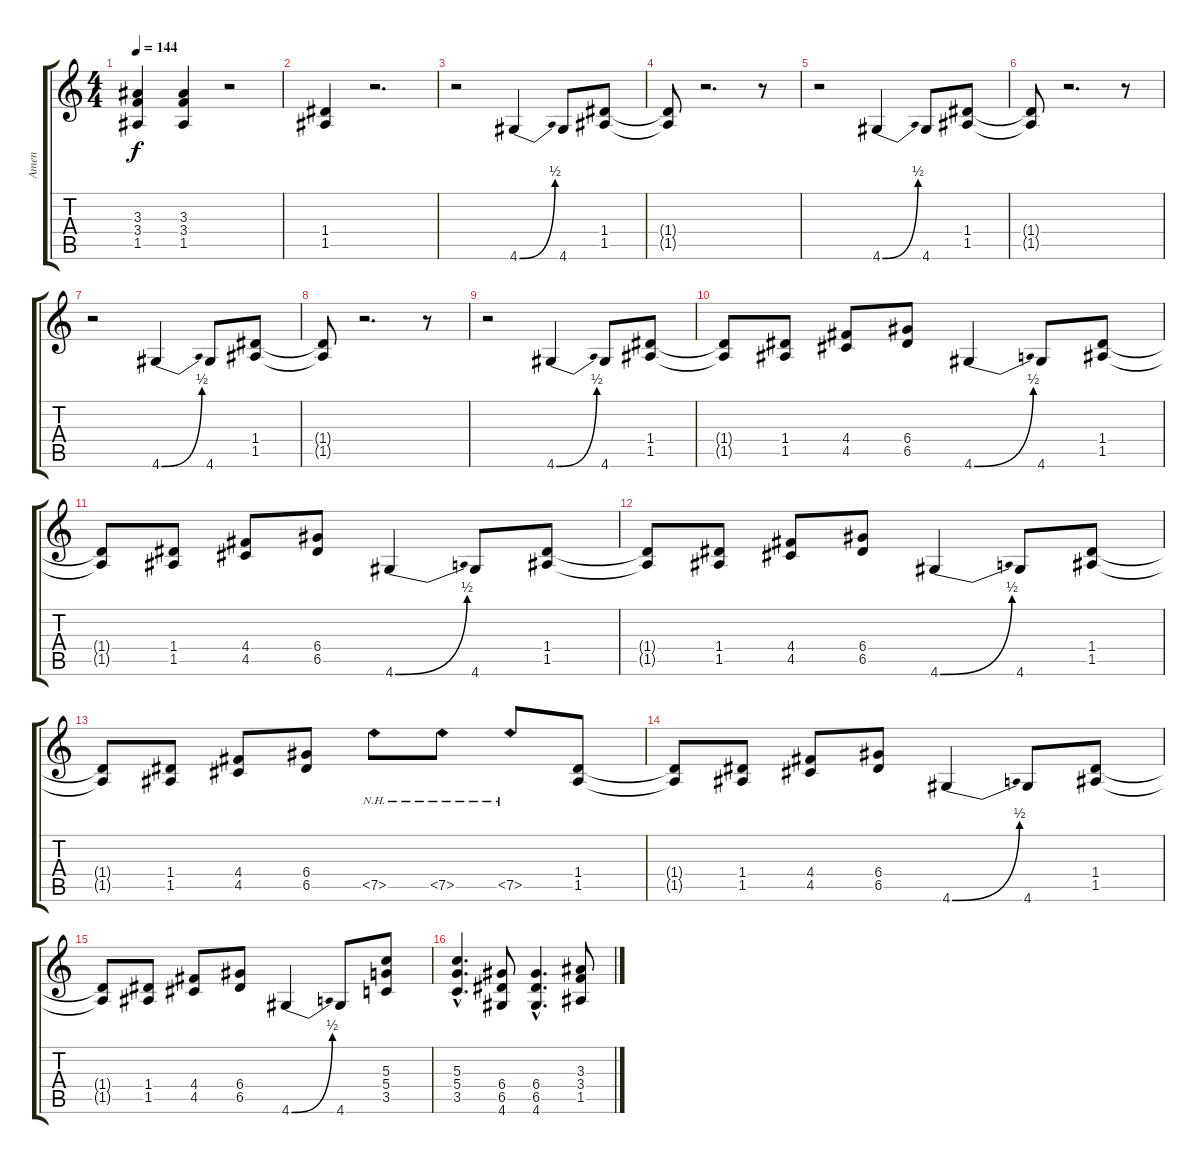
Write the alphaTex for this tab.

\track ("Amen" "Amen") {instrument distortionguitar}
\staff {score tabs}
\tuning (E4 B3 G3 D3 A2 E2) {hide}
\ts (4 4)
\tempo 144
\clef g2
\ks c
(3.3 3.4 1.5).4{dy f} (3.3 3.4 1.5).4 r.2 |
(1.4 1.5).4 r.2{d} |
r.2 4.6{be (bend 0 0 60 2)}.4 4.6.8 (1.4 1.5).8 |
(1.4{t} 1.5{t}).8 r.2{d} r.8 |
r.2 4.6{be (bend 0 0 60 2)}.4 4.6.8 (1.4 1.5).8 |
(1.4{t} 1.5{t}).8 r.2{d} r.8 |
r.2 4.6{be (bend 0 0 60 2)}.4 4.6.8 (1.4 1.5).8 |
(1.4{t} 1.5{t}).8 r.2{d} r.8 |
r.2 4.6{be (bend 0 0 60 2)}.4 4.6.8 (1.4 1.5).8 |
(1.4{t} 1.5{t}).8 (1.4 1.5).8 (4.4 4.5).8 (6.4 6.5).8 4.6{be (bend 0 0 60 2)}.4 4.6.8 (1.4 1.5).8 |
(1.4{t} 1.5{t}).8 (1.4 1.5).8 (4.4 4.5).8 (6.4 6.5).8 4.6{be (bend 0 0 60 2)}.4 4.6.8 (1.4 1.5).8 |
(1.4{t} 1.5{t}).8 (1.4 1.5).8 (4.4 4.5).8 (6.4 6.5).8 4.6{be (bend 0 0 60 2)}.4 4.6.8 (1.4 1.5).8 |
(1.4{t} 1.5{t}).8 (1.4 1.5).8 (4.4 4.5).8 (6.4 6.5).8 7.5{nh}.8 7.5{nh}.8 7.5{nh}.8 (1.4 1.5).8 |
(1.4{t} 1.5{t}).8 (1.4 1.5).8 (4.4 4.5).8 (6.4 6.5).8 4.6{be (bend 0 0 60 2)}.4 4.6.8 (1.4 1.5).8 |
(1.4{t} 1.5{t}).8 (1.4 1.5).8 (4.4 4.5).8 (6.4 6.5).8 4.6{be (bend 0 0 60 2)}.4 4.6.8 (5.3 5.4 3.5).8 |
(5.3{hac} 5.4{hac} 3.5{hac}).4{d} (6.4 6.5 4.6).8 (6.4{hac} 6.5{hac} 4.6{hac}).4{d} (3.3 3.4 1.5).8
